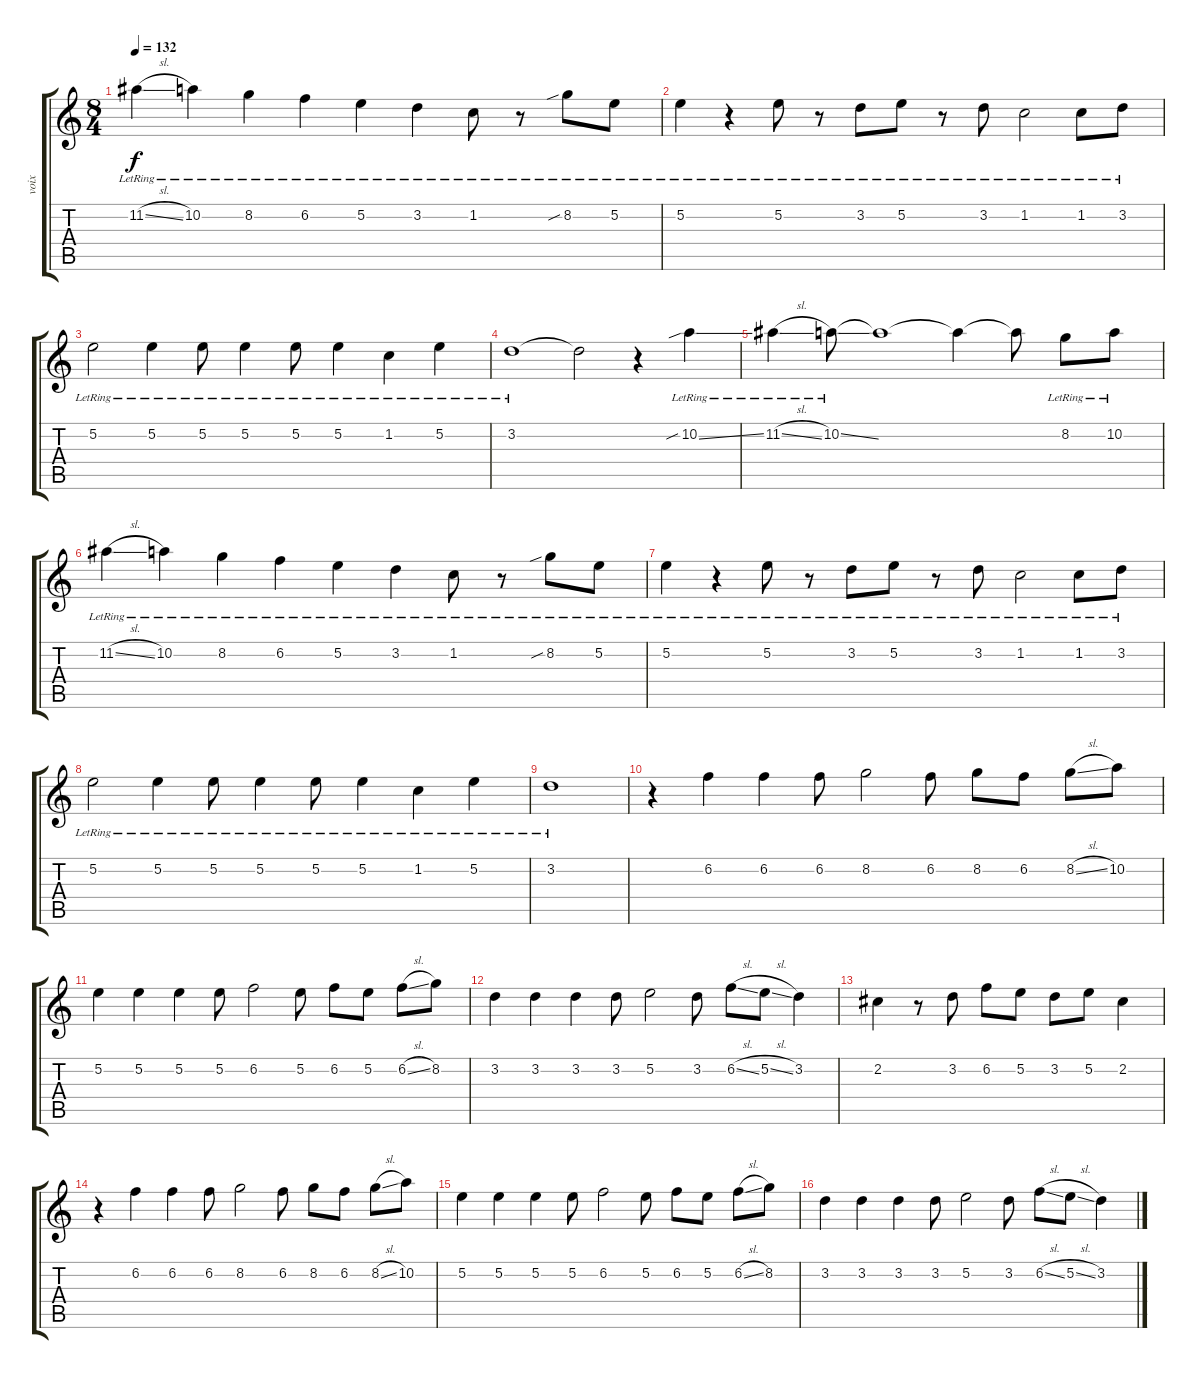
\track ("voix" "voix") {instrument acousticguitarsteel}
\staff {score tabs}
\tuning (E4 B3 G3 D3 A2 E2) {hide}
\ts (8 4)
\tempo 132
\clef g2
\ks c
11.2{sl lr}.4{dy f} 10.2{lr}.4 8.2{lr}.4 6.2{lr}.4 5.2{lr}.4 3.2{lr}.4 1.2{lr}.8 r.8 8.2{sib lr}.8 5.2{lr}.8 |
5.2{lr}.4 r.4 5.2{lr}.8 r.8 3.2{lr}.8 5.2{lr}.8 r.8 3.2{lr}.8 1.2{lr}.2 1.2{lr}.8 3.2{lr}.8 |
5.2{lr}.2 5.2{lr}.4 5.2{lr}.8 5.2{lr}.4 5.2{lr}.8 5.2{lr}.4 1.2{lr}.4 5.2{lr}.4 |
3.2{lr}.1 3.2{t}.2 r.4 10.2{sib ss lr}.4 |
11.2{sl lr}.4 10.2{ss lr}.8 10.2{t}.1 10.2{t}.4 10.2{t}.8 8.2{lr}.8 10.2{lr}.8 |
11.2{sl lr}.4 10.2{lr}.4 8.2{lr}.4 6.2{lr}.4 5.2{lr}.4 3.2{lr}.4 1.2{lr}.8 r.8 8.2{sib lr}.8 5.2{lr}.8 |
5.2{lr}.4 r.4 5.2{lr}.8 r.8 3.2{lr}.8 5.2{lr}.8 r.8 3.2{lr}.8 1.2{lr}.2 1.2{lr}.8 3.2{lr}.8 |
5.2{lr}.2 5.2{lr}.4 5.2{lr}.8 5.2{lr}.4 5.2{lr}.8 5.2{lr}.4 1.2{lr}.4 5.2{lr}.4 |
3.2{lr}.1 |
r.4 6.2.4 6.2.4 6.2.8 8.2.2 6.2.8 8.2.8 6.2.8 8.2{sl}.8 10.2.8 |
5.2.4 5.2.4 5.2.4 5.2.8 6.2.2 5.2.8 6.2.8 5.2.8 6.2{sl}.8 8.2.8 |
3.2.4 3.2.4 3.2.4 3.2.8 5.2.2 3.2.8 6.2{sl}.8 5.2{sl}.8 3.2.4 |
2.2.4 r.8 3.2.8 6.2.8 5.2.8 3.2.8 5.2.8 2.2.4 |
r.4 6.2.4 6.2.4 6.2.8 8.2.2 6.2.8 8.2.8 6.2.8 8.2{sl}.8 10.2.8 |
5.2.4 5.2.4 5.2.4 5.2.8 6.2.2 5.2.8 6.2.8 5.2.8 6.2{sl}.8 8.2.8 |
3.2.4 3.2.4 3.2.4 3.2.8 5.2.2 3.2.8 6.2{sl}.8 5.2{sl}.8 3.2.4
